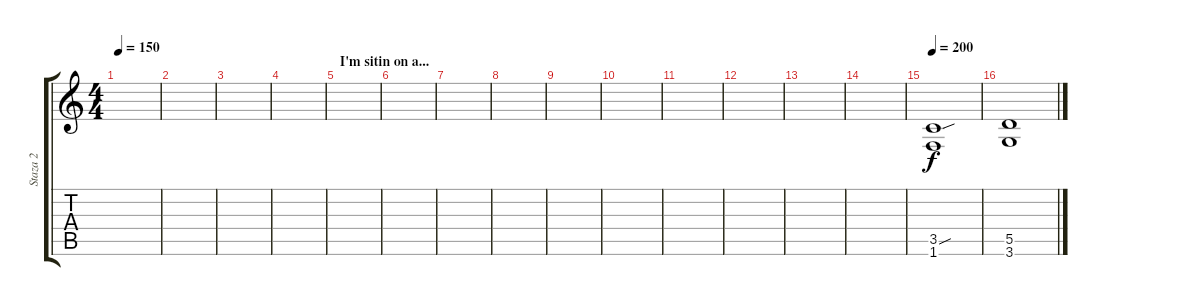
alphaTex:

\track ("Staza 2" "Staza 2") {instrument distortionguitar}
\staff {score tabs}
\tuning (E4 B3 G3 D3 A2 E2) {hide}
\ts (4 4)
\tempo 150
\tempo 70
\tempo 150
\clef g2
\ks c
|
|
|
|
\section ("" "I'm sitin on a...")
|
|
|
|
|
|
|
|
|
|
\tempo 200
(3.5{sou} 1.6).1 |
(5.5 3.6).1
